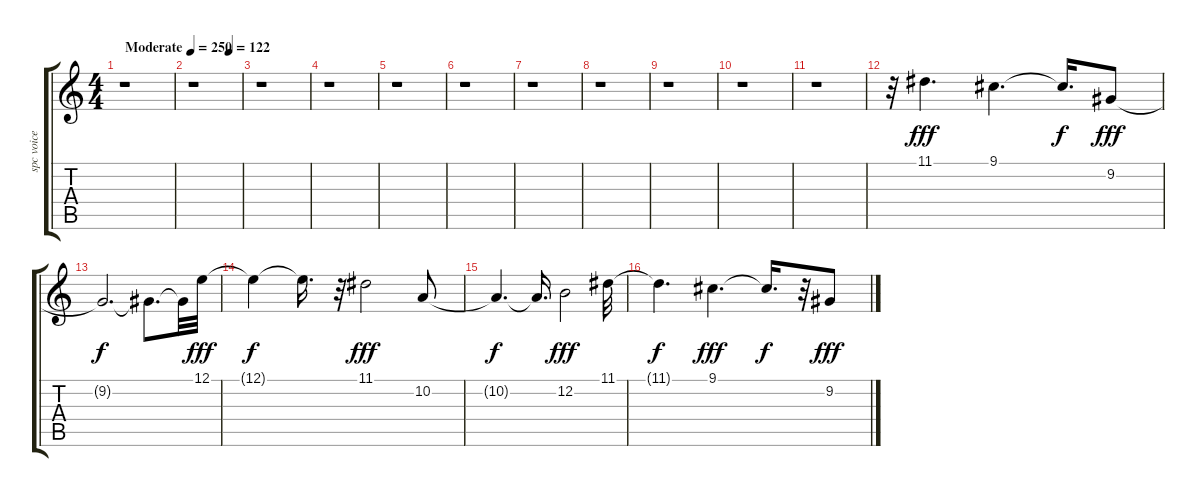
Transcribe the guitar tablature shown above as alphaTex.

\track ("spc voice" "spc voice") {instrument pad4choir}
\staff {score tabs}
\tuning (E4 B3 G3 D3 A2 E2) {hide}
\ts (4 4)
\tempo (250 "Moderate")
\clef g2
\ks c
r.1{dy fff instrument pad4choir} |
\tempo (122 0.75)
r.1 |
r.1 |
r.1 |
r.1 |
r.1 |
r.1 |
r.1 |
r.1 |
r.1 |
r.1 |
r.32 11.1.4{d} 9.1.4{d} 9.1{t}.16{d dy f} 9.2.8{dy fff} |
9.2{t}.2{d dy f} 9.2{t}.8{d} 9.2{t}.32 12.1.32{dy fff} |
12.1{t}.4{dy f} 12.1{t}.16{d} r.32 11.1.2{dy fff} 10.2.8 |
10.2{t}.4{d dy f} 10.2{t}.16{d} 12.2.2{dy fff} 11.1.32 |
11.1{t}.4{d dy f} 9.1.4{d dy fff} 9.1{t}.16{d dy f} r.32 9.2.8{dy fff}
